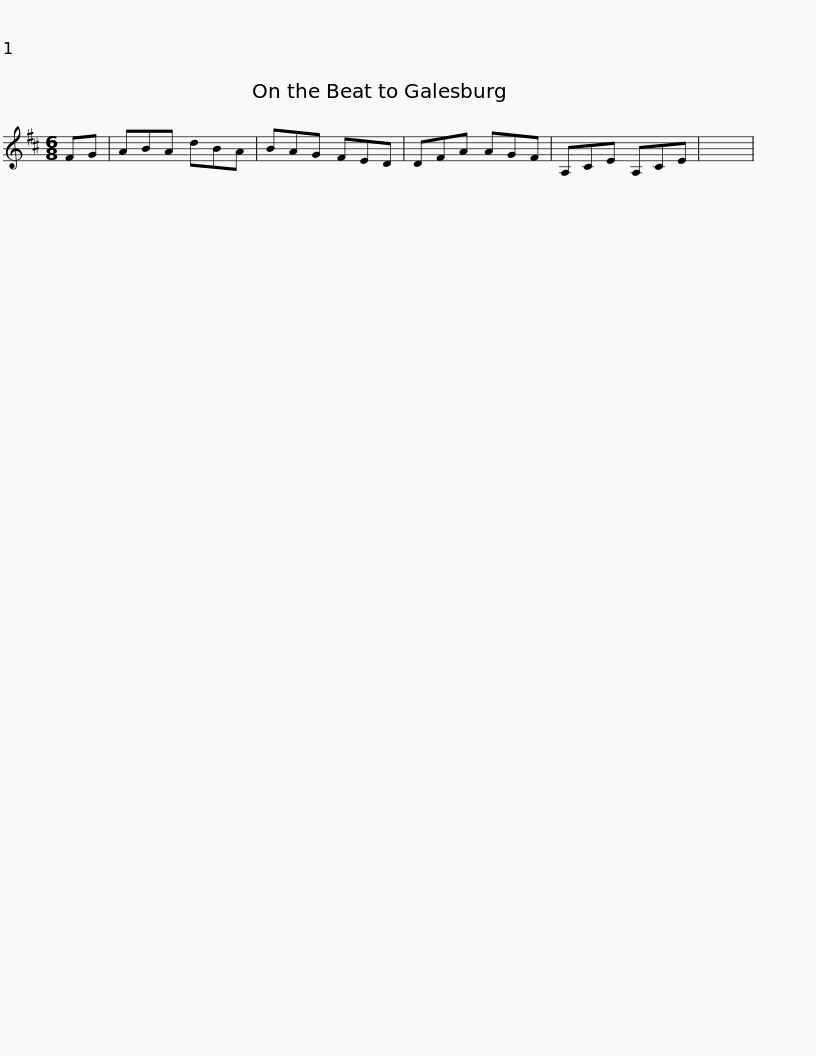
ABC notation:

X:1
L:1/8
M:6/8
I:linebreak $
K:D
V:1 treble
V:1
 FG | ABA dBA | BAG FED | DFA AGF | A,CE A,CE | %5
 x6 | %6
